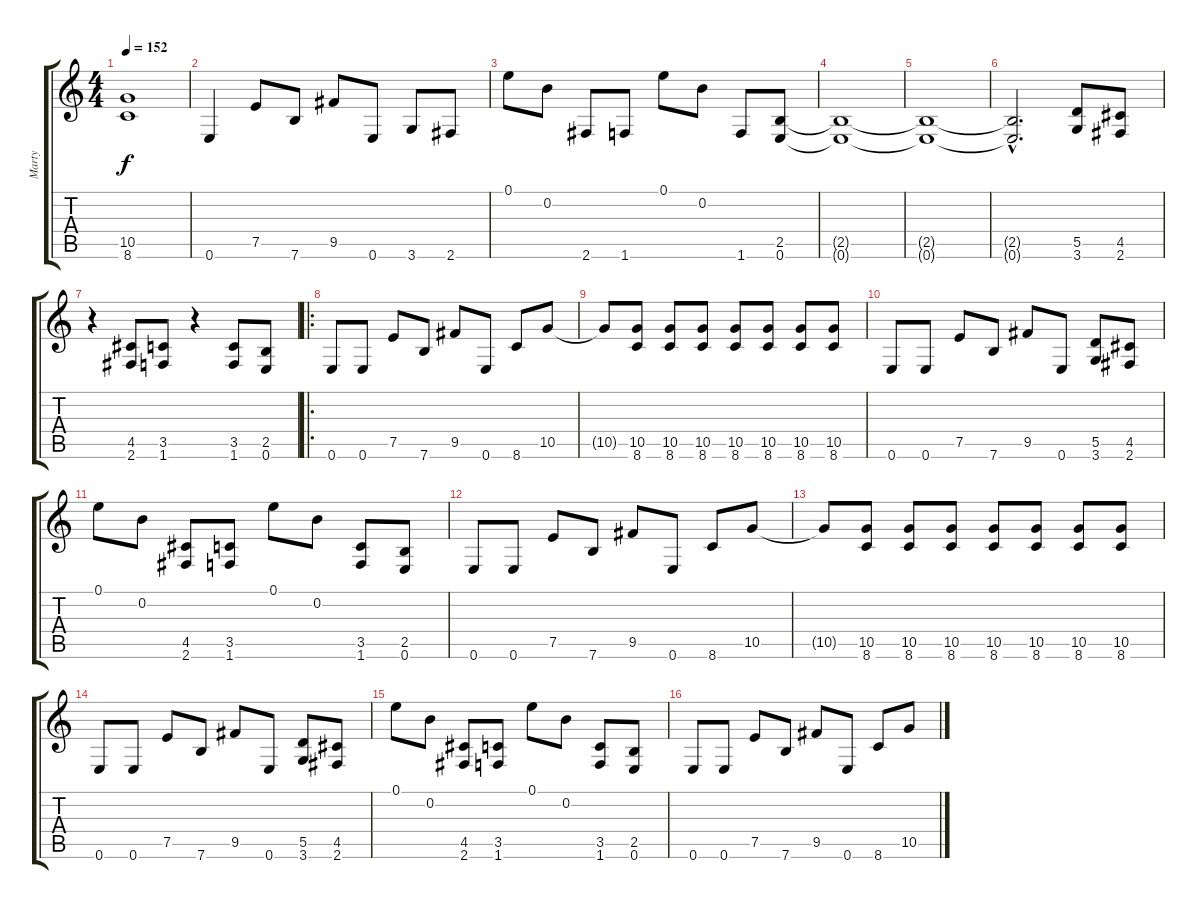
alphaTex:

\track ("Marty" "Marty") {instrument distortionguitar}
\staff {score tabs}
\tuning (E4 B3 G3 D3 A2 E2) {hide}
\ts (4 4)
\tempo 152
\clef g2
\ks c
(10.5{t} 8.6{t}).1{dy f} |
0.6.4 7.5.8 7.6.8 9.5.8 0.6.8 3.6.8 2.6.8 |
0.1.8 0.2.8 2.6.8 1.6.8 0.1.8 0.2.8 1.6.8 (2.5 0.6).8 |
(2.5{t} 0.6{t}).1 |
(2.5{t} 0.6{t}).1 |
(2.5{hac t} 0.6{hac t}).2{d} (5.5 3.6).8 (4.5 2.6).8 |
r.4 (4.5 2.6).8 (3.5 1.6).8 r.4 (3.5 1.6).8 (2.5 0.6).8 |
\ro
0.6.8 0.6.8 7.5.8 7.6.8 9.5.8 0.6.8 8.6.8 10.5.8 |
10.5{t}.8 (10.5 8.6).8 (10.5 8.6).8 (10.5 8.6).8 (10.5 8.6).8 (10.5 8.6).8 (10.5 8.6).8 (10.5 8.6).8 |
0.6.8 0.6.8 7.5.8 7.6.8 9.5.8 0.6.8 (5.5 3.6).8 (4.5 2.6).8 |
0.1.8 0.2.8 (4.5 2.6).8 (3.5 1.6).8 0.1.8 0.2.8 (3.5 1.6).8 (2.5 0.6).8 |
0.6.8 0.6.8 7.5.8 7.6.8 9.5.8 0.6.8 8.6.8 10.5.8 |
10.5{t}.8 (10.5 8.6).8 (10.5 8.6).8 (10.5 8.6).8 (10.5 8.6).8 (10.5 8.6).8 (10.5 8.6).8 (10.5 8.6).8 |
0.6.8 0.6.8 7.5.8 7.6.8 9.5.8 0.6.8 (5.5 3.6).8 (4.5 2.6).8 |
0.1.8 0.2.8 (4.5 2.6).8 (3.5 1.6).8 0.1.8 0.2.8 (3.5 1.6).8 (2.5 0.6).8 |
0.6.8 0.6.8 7.5.8 7.6.8 9.5.8 0.6.8 8.6.8 10.5.8
